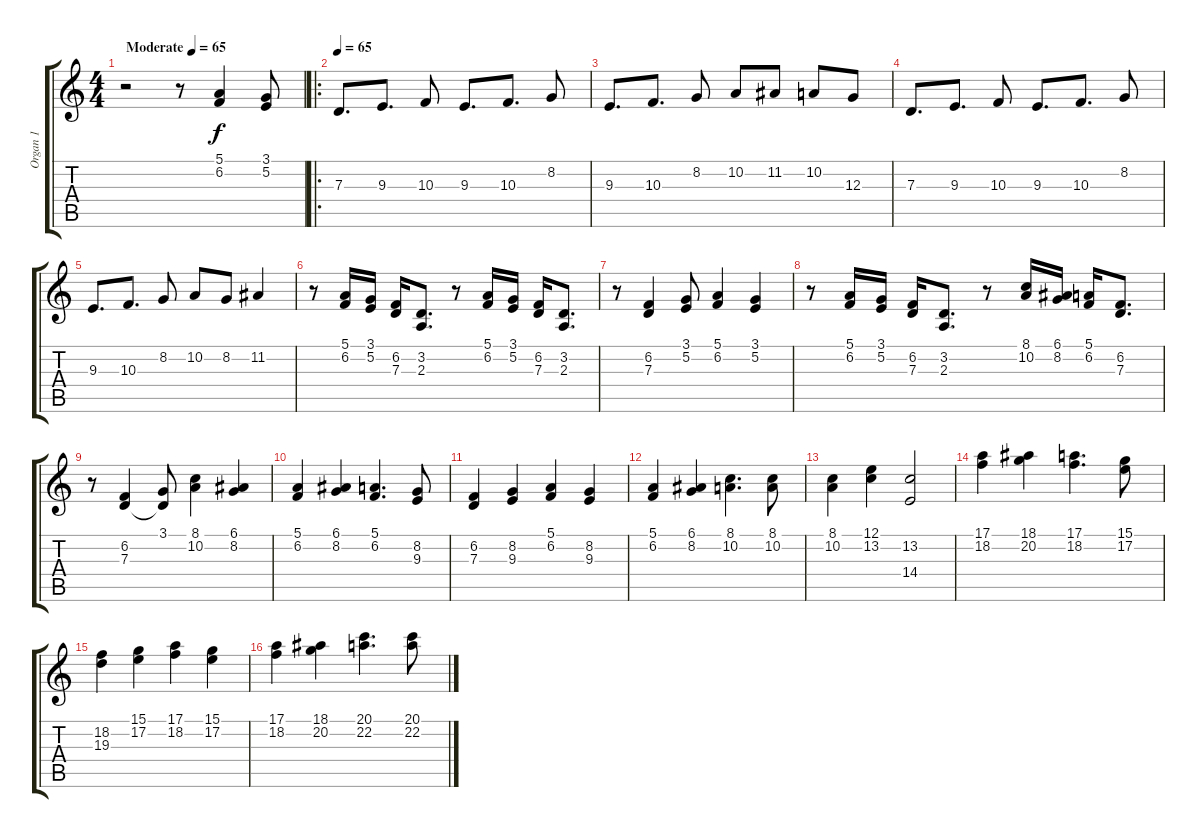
\track ("Organ 1" "Organ 1") {instrument churchorgan}
\staff {score tabs}
\tuning (E4 B3 G3 D3 A2 E2) {hide}
\ts (4 4)
\tempo (65 "Moderate")
\clef g2
\ks c
r.2{dy f instrument churchorgan} r.8 (5.1 6.2).4 (3.1 5.2).8 |
\ro
\tempo 65
7.3.8{d} 9.3.8{d} 10.3.8 9.3.8{d} 10.3.8{d} 8.2.8 |
9.3.8{d} 10.3.8{d} 8.2.8 10.2.8 11.2.8 10.2.8 12.3.8 |
7.3.8{d} 9.3.8{d} 10.3.8 9.3.8{d} 10.3.8{d} 8.2.8 |
9.3.8{d} 10.3.8{d} 8.2.8 10.2.8 8.2.8 11.2.4 |
r.8 (5.1 6.2).16 (3.1 5.2).16 (6.2 7.3).16 (3.2 2.3).8{d} r.8 (5.1 6.2).16 (3.1 5.2).16 (6.2 7.3).16 (3.2 2.3).8{d} |
r.8 (6.2 7.3).4 (3.1 5.2).8 (5.1 6.2).4 (3.1 5.2).4 |
r.8 (5.1 6.2).16 (3.1 5.2).16 (6.2 7.3).16 (3.2 2.3).8{d} r.8 (8.1 10.2).16 (6.1 8.2).16 (5.1 6.2).16 (6.2 7.3).8{d} |
r.8 (6.2 7.3).4 (3.1 7.3{t}).8 (8.1 10.2).4 (6.1 8.2).4 |
(5.1 6.2).4 (6.1 8.2).4 (5.1 6.2).4{d} (8.2 9.3).8 |
(6.2 7.3).4 (8.2 9.3).4 (5.1 6.2).4 (8.2 9.3).4 |
(5.1 6.2).4 (6.1 8.2).4 (8.1 10.2).4{d} (8.1 10.2).8 |
(8.1 10.2).4 (12.1 13.2).4 (13.2 14.4).2 |
(17.1 18.2).4 (18.1 20.2).4 (17.1 18.2).4{d} (15.1 17.2).8 |
(18.2 19.3).4 (15.1 17.2).4 (17.1 18.2).4 (15.1 17.2).4 |
(17.1 18.2).4 (18.1 20.2).4 (20.1 22.2).4{d} (20.1 22.2).8
